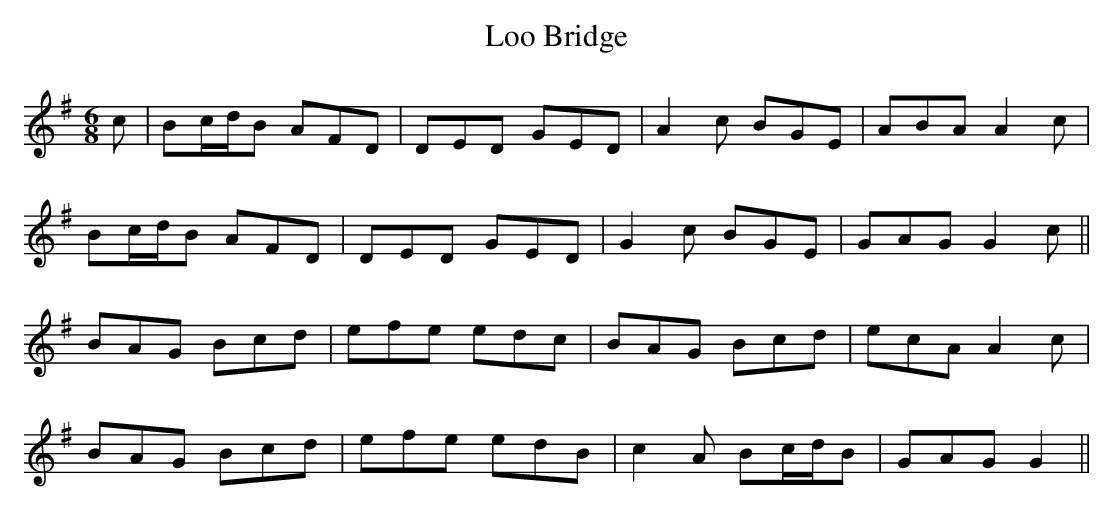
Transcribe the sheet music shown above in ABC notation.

X:1
T: Loo Bridge
L: 1/8
M: 6/8
K: G
c|Bc/d/B AFD|DED GED|A2c BGE|ABA A2c|
Bc/d/B AFD|DED GED|G2c BGE|GAG G2c ||
BAG Bcd|efe edc|BAG Bcd|ecA A2c|
BAG Bcd|efe edB|c2A Bc/d/B|GAG G2 ||
